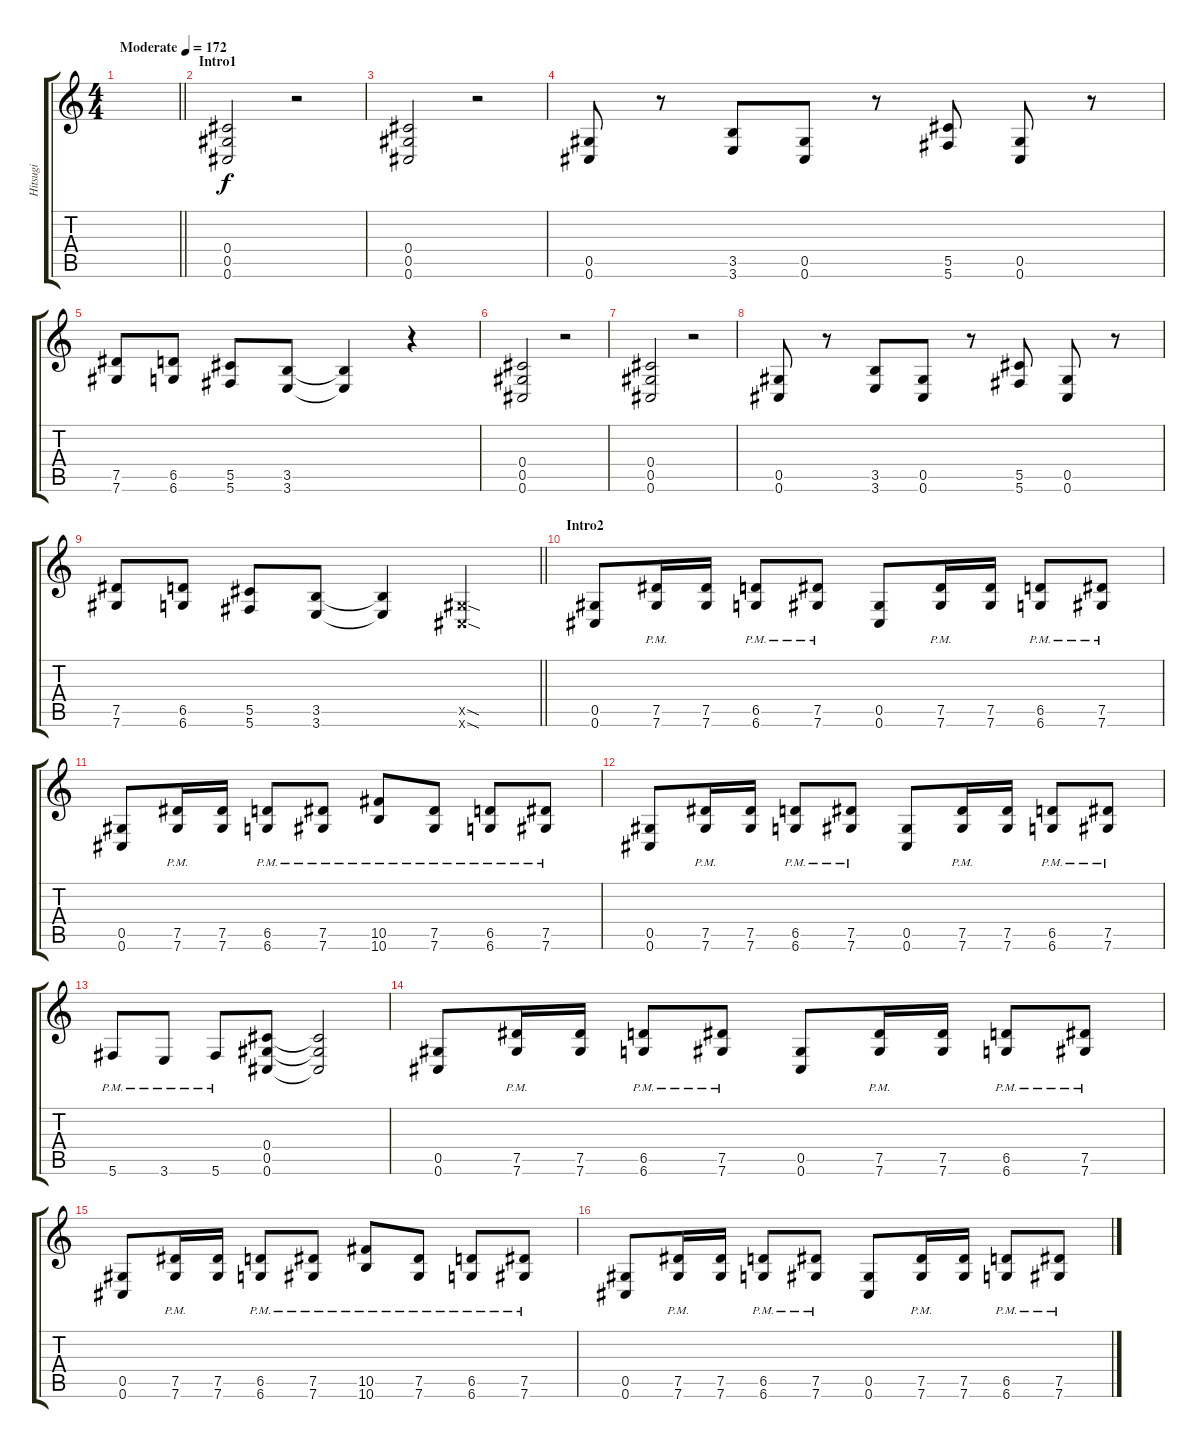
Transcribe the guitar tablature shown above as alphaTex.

\track ("Hitsugi" "Hitsugi") {instrument distortionguitar}
\staff {score tabs}
\tuning (Eb4 Bb3 Gb3 Db3 Ab2 Db2) {hide}
\ts (4 4)
\tempo (172 "Moderate")
\clef g2
\barLineRight lightlight
\ks c
|
\section ("" "Intro1")
(0.4 0.5 0.6).2 r.2 |
(0.4 0.5 0.6).2 r.2 |
(0.5 0.6).8 r.8 (3.5 3.6).8 (0.5 0.6).8 r.8 (5.5 5.6).8 (0.5 0.6).8 r.8 |
(7.5 7.6).8 (6.5 6.6).8 (5.5 5.6).8 (3.5 3.6).8 (3.5{t} 3.6{t}).4 r.4 |
(0.4 0.5 0.6).2 r.2 |
(0.4 0.5 0.6).2 r.2 |
(0.5 0.6).8 r.8 (3.5 3.6).8 (0.5 0.6).8 r.8 (5.5 5.6).8 (0.5 0.6).8 r.8 |
\barLineRight lightlight
(7.5 7.6).8 (6.5 6.6).8 (5.5 5.6).8 (3.5 3.6).8 (3.5{t} 3.6{t}).4 (0.5{sod x} 0.6{sod x}).4 |
\section ("" "Intro2")
(0.5 0.6).8 (7.5{pm} 7.6{pm}).16 (7.5 7.6).16 (6.5{pm} 6.6{pm}).8 (7.5{pm} 7.6{pm}).8 (0.5 0.6).8 (7.5{pm} 7.6{pm}).16 (7.5 7.6).16 (6.5{pm} 6.6{pm}).8 (7.5{pm} 7.6{pm}).8 |
(0.5 0.6).8 (7.5{pm} 7.6{pm}).16 (7.5 7.6).16 (6.5{pm} 6.6{pm}).8 (7.5{pm} 7.6{pm}).8 (10.5{pm} 10.6{pm}).8 (7.5{pm} 7.6{pm}).8 (6.5{pm} 6.6{pm}).8 (7.5{pm} 7.6{pm}).8 |
(0.5 0.6).8 (7.5{pm} 7.6{pm}).16 (7.5 7.6).16 (6.5{pm} 6.6{pm}).8 (7.5{pm} 7.6{pm}).8 (0.5 0.6).8 (7.5{pm} 7.6{pm}).16 (7.5 7.6).16 (6.5{pm} 6.6{pm}).8 (7.5{pm} 7.6{pm}).8 |
5.6{pm}.8 3.6{pm}.8 5.6{pm}.8 (0.4 0.5 0.6).8 (0.4{t} 0.5{t} 0.6{t}).2 |
(0.5 0.6).8 (7.5{pm} 7.6{pm}).16 (7.5 7.6).16 (6.5{pm} 6.6{pm}).8 (7.5{pm} 7.6{pm}).8 (0.5 0.6).8 (7.5{pm} 7.6{pm}).16 (7.5 7.6).16 (6.5{pm} 6.6{pm}).8 (7.5{pm} 7.6{pm}).8 |
(0.5 0.6).8 (7.5{pm} 7.6{pm}).16 (7.5 7.6).16 (6.5{pm} 6.6{pm}).8 (7.5{pm} 7.6{pm}).8 (10.5{pm} 10.6{pm}).8 (7.5{pm} 7.6{pm}).8 (6.5{pm} 6.6{pm}).8 (7.5{pm} 7.6{pm}).8 |
(0.5 0.6).8 (7.5{pm} 7.6{pm}).16 (7.5 7.6).16 (6.5{pm} 6.6{pm}).8 (7.5{pm} 7.6{pm}).8 (0.5 0.6).8 (7.5{pm} 7.6{pm}).16 (7.5 7.6).16 (6.5{pm} 6.6{pm}).8 (7.5{pm} 7.6{pm}).8
